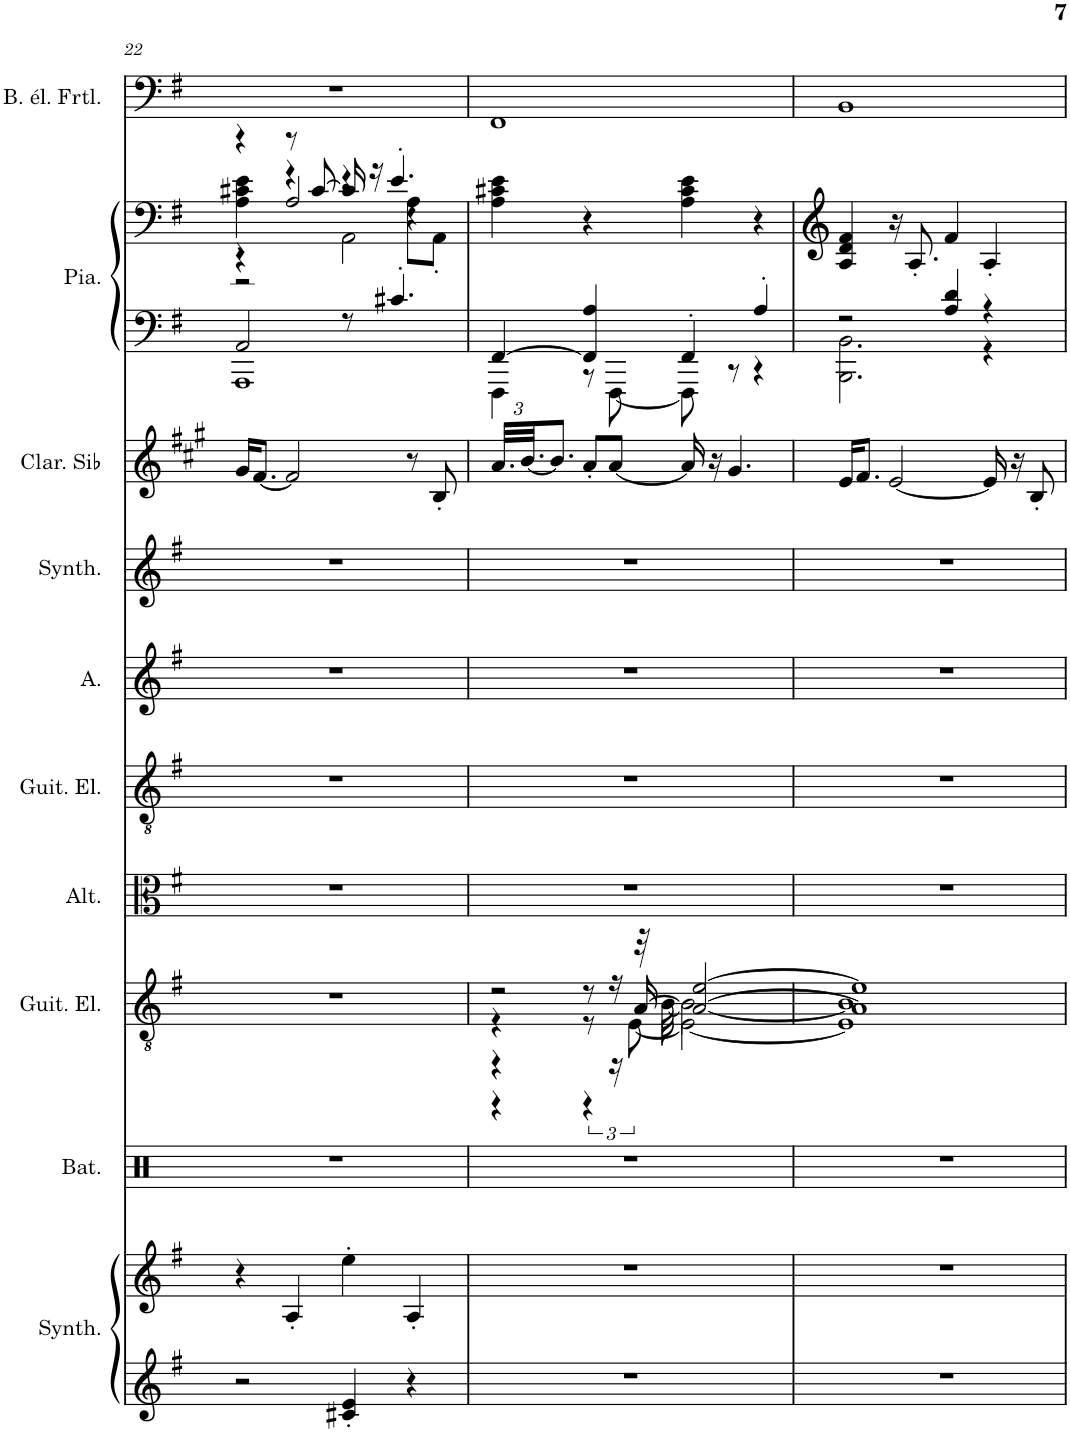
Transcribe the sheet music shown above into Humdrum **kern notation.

**kern	**kern	**kern	**kern	**kern	**kern	**kern	**kern	**kern	**kern	**kern	**kern
*part10	*part10	*part9	*part8	*part7	*part6	*part5	*part4	*part3	*part2	*part2	*part1
*staff12	*staff11	*staff10	*staff9	*staff8	*staff7	*staff6	*staff5	*staff4	*staff3	*staff2	*staff1
*I"Synthétiseur Pad	*	*I"Batterie	*I"Guitare électrique	*I"Altos	*I"Guitare électrique	*I"Alto	*I"Synthétiseur d'effets	*I"Clarinette en Sib	*I"Piano	*	*I"Basse électrique fretless
*I'Synth.	*	*I'Bat.	*I'Guit. El.	*I'Alt.	*I'Guit. El.	*I'A.	*I'Synth.	*I'Clar. Sib	*I'Pia.	*	*I'B. él. Frtl.
!!LO:PB:g=z
*clefF4	*clefG2	*clefX	*clefGv2	*clefC3	*clefGv2	*clefG2	*clefG2	*clefG2	*clefG2	*clefF4	*clefF4
*	*	*	*	*	*	*	*	*Trd1c2	*	*	*Trd7c12
*k[f#]	*k[f#]	*k[]	*k[f#]	*k[f#]	*k[f#]	*k[f#]	*k[f#]	*k[f#c#g#]	*k[f#]	*k[f#]	*k[f#]
*M4/4	*M4/4	*M4/4	*M4/4	*M4/4	*M4/4	*M4/4	*M4/4	*M4/4	*M4/4	*M4/4	*M4/4
=22	=22	=22	=22	=22	=22	=22	=22	=22	=22	=22	=22
*	*	*	*	*	*	*	*	*	*^	*^	*
*	*	*	*	*	*	*	*	*	*	*	*	*^	*
*	*	*	*	*	*	*	*	*	*	*	*	*	*^	*
2r	4r	1r	1r	1r	1r	1r	1r	16g#/KL	2AA/	1AAA	4r	4A\' 4c#X\' 4e\'	4r	2r	1r
.	.	.	.	.	.	.	.	[8.f#/J	.	.	.	.	.	.	.
.	4A'/	.	.	.	.	.	.	2f#/]	.	.	8r	4r	2A/	.	.
.	.	.	.	.	.	.	.	.	.	.	[8c#/	.	.	.	.
4c#X/' 4e/'	4ee'\	.	.	.	.	.	.	.	8r	.	16c#/]	4r	.	2AA\	.
.	.	.	.	.	.	.	.	.	.	.	16r	.	.	.	.
.	.	.	.	.	.	.	.	.	4.c#X'/	.	4.e'/	.	.	.	.
4r	4A'/	.	.	.	.	.	.	8r	.	.	.	8A\L	4r	.	.
.	.	.	.	.	.	.	.	8B'/	.	.	.	8AA'\J	.	.	.
*	*	*	*	*	*	*	*	*	*	*	*v	*v	*v	*v	*
=23	=23	=23	=23	=23	=23	=23	=23	=23	=23	=23	=23	=23
*	*	*	*^	*	*	*	*	*	*	*	*	*
*	*	*	*	*^	*	*	*	*	*	*	*	*	*
*	*	*	*	*	*^	*	*	*	*	*	*	*	*	*
*	*	*	*	*	*	*	*	*	*	*	*Xbrackettup	*	*	*	*
1r	1r	1r	2r	4r	4r	4r	1r	1r	1r	1r	48.a/LLL	[4FF#/	4FFF#\	4A\ 4c#X\ 4e\	1FF#
.	.	.	.	.	.	.	.	.	.	.	[48.b/JJ	.	.	.	.
.	.	.	.	.	.	.	.	.	.	.	8.b/J]	.	.	.	.
.	.	.	.	8r	8r	6r	.	.	.	.	8a'/L	4FF#/] 4A/	8r	4r	.
.	.	.	.	16r	16r	.	.	.	.	.	[8a/J	.	[8FFF#\	.	.
.	.	.	.	.	.	[12E\	.	.	.	.	.	.	.	.	.
.	.	.	.	32r	[16A/	.	.	.	.	.	.	.	.	.	.
.	.	.	.	[32B\	.	.	.	.	.	.	.	.	.	.	.
.	.	.	[2e/	2B\_	2A/_	2E\_	.	.	.	.	16a/]	4FF#'/	8FFF#\]	4A\ 4c#\ 4e\	.
.	.	.	.	.	.	.	.	.	.	.	16r	.	.	.	.
.	.	.	.	.	.	.	.	.	.	.	4.g#/	.	8r	.	.
.	.	.	.	.	.	.	.	.	.	.	.	4A'/	4r	4r	.
=24	=24	=24	=24	=24	=24	=24	=24	=24	=24	=24	=24	=24	=24	=24	=24
1r	1r	1r	1e]	1B]	1A]	1E]	1r	1r	1r	1r	16e/KL	2r	2.BBB\ 2.BB\	4A/ 4d/ 4f#/	1BB
.	.	.	.	.	.	.	.	.	.	.	8.f#/J	.	.	.	.
.	.	.	.	.	.	.	.	.	.	.	[2e/	.	.	16r	.
.	.	.	.	.	.	.	.	.	.	.	.	.	.	8.A'/	.
.	.	.	.	.	.	.	.	.	.	.	.	4A/ 4d/	.	4f#/	.
.	.	.	.	.	.	.	.	.	.	.	16e/]	4r	4r	4A'/	.
.	.	.	.	.	.	.	.	.	.	.	16r	.	.	.	.
.	.	.	.	.	.	.	.	.	.	.	8B'/	.	.	.	.
*	*	*	*v	*v	*v	*v	*	*	*	*	*	*v	*v	*	*
=	=	=	=	=	=	=	=	=	=	=	=
*-	*-	*-	*-	*-	*-	*-	*-	*-	*-	*-	*-
